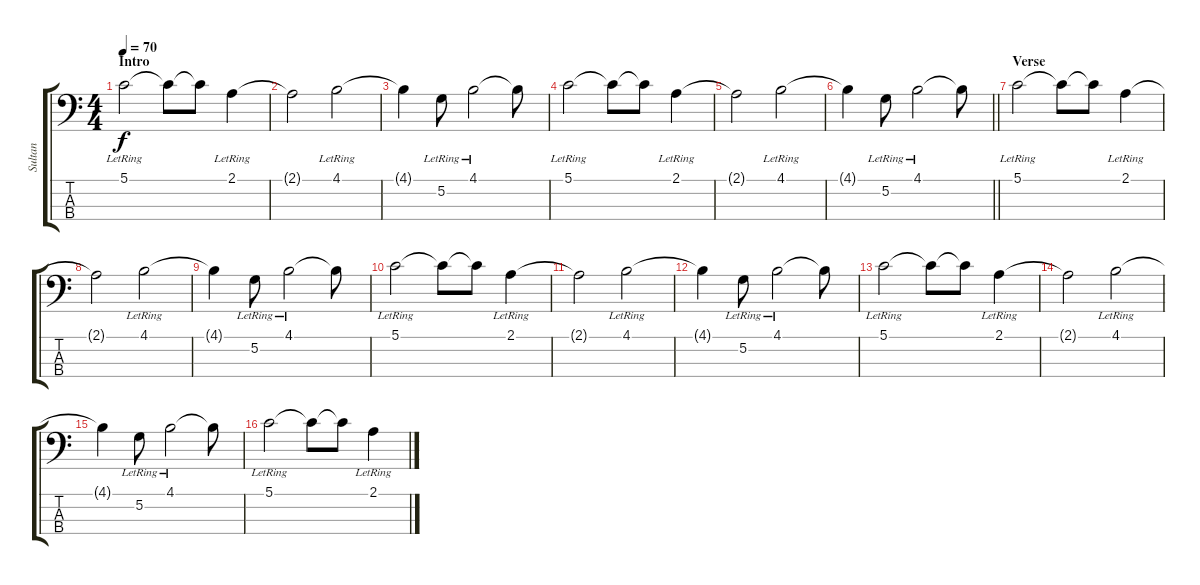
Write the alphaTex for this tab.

\track ("Sultan" "Sultan") {instrument electricbassfinger}
\staff {score tabs}
\tuning (G2 D2 A1 E1) {hide}
\ts (4 4)
\section ("" "Intro")
\tempo 70
\clef f4
\ks c
5.1{lr}.2{dy f volume 10 balance 4 instrument electricbassfinger} 5.1{t}.8 5.1{t}.8 2.1{lr}.4 |
2.1{t}.2 4.1{lr}.2 |
4.1{t}.4 5.2{lr}.8 4.1{lr}.2 4.1{t}.8 |
5.1{lr}.2 5.1{t}.8 5.1{t}.8 2.1{lr}.4 |
2.1{t}.2 4.1{lr}.2 |
\barLineRight lightlight
4.1{t}.4 5.2{lr}.8 4.1{lr}.2 4.1{t}.8 |
\section ("" "Verse")
5.1{lr}.2 5.1{t}.8 5.1{t}.8 2.1{lr}.4 |
2.1{t}.2 4.1{lr}.2 |
4.1{t}.4 5.2{lr}.8 4.1{lr}.2 4.1{t}.8 |
5.1{lr}.2 5.1{t}.8 5.1{t}.8 2.1{lr}.4 |
2.1{t}.2 4.1{lr}.2 |
4.1{t}.4 5.2{lr}.8 4.1{lr}.2 4.1{t}.8 |
5.1{lr}.2 5.1{t}.8 5.1{t}.8 2.1{lr}.4 |
2.1{t}.2 4.1{lr}.2 |
4.1{t}.4 5.2{lr}.8 4.1{lr}.2 4.1{t}.8 |
5.1{lr}.2 5.1{t}.8 5.1{t}.8 2.1{lr}.4
